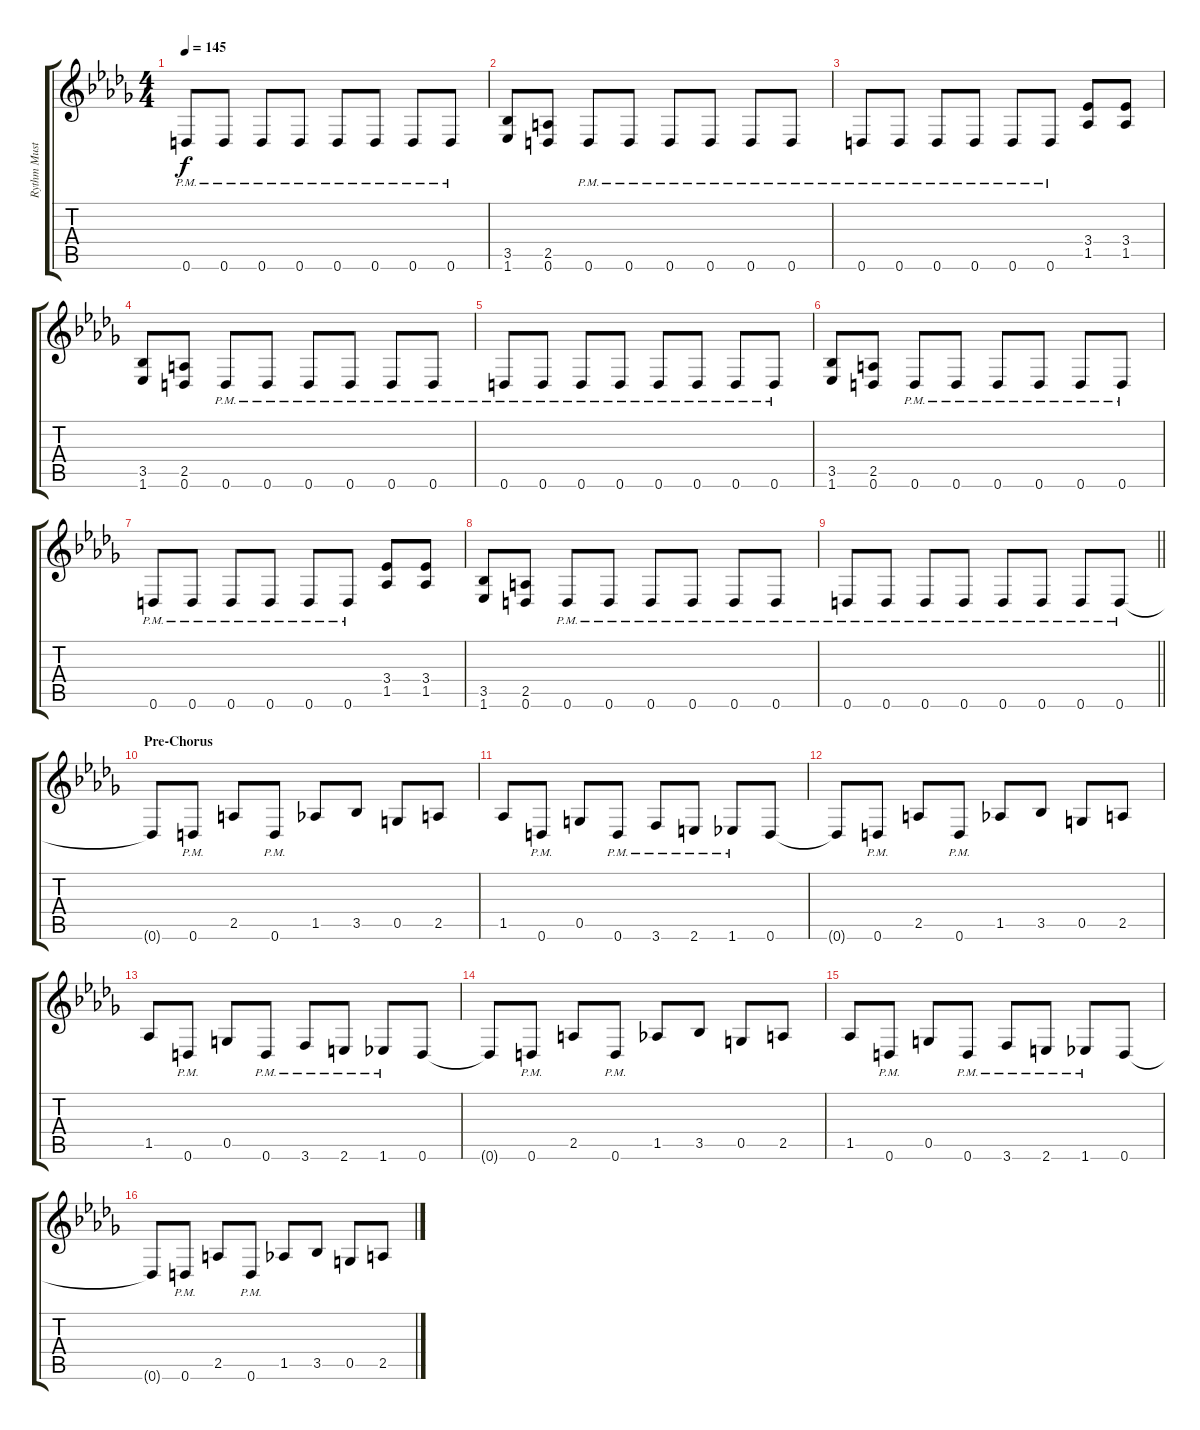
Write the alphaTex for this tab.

\track ("Rythm Mustaine" "Rythm Must") {instrument distortionguitar}
\staff {score tabs}
\tuning (D4 A3 F3 C3 G2 D2) {hide}
\ts (4 4)
\tempo 145
\clef g2
\ks db
0.6{pm}.8{dy f} 0.6{pm}.8 0.6{pm}.8 0.6{pm}.8 0.6{pm}.8 0.6{pm}.8 0.6{pm}.8 0.6{pm}.8 |
(3.5 1.6).8 (2.5 0.6).8 0.6{pm}.8 0.6{pm}.8 0.6{pm}.8 0.6{pm}.8 0.6{pm}.8 0.6{pm}.8 |
0.6{pm}.8 0.6{pm}.8 0.6{pm}.8 0.6{pm}.8 0.6{pm}.8 0.6{pm}.8 (3.4 1.5).8 (3.4 1.5).8 |
(3.5 1.6).8 (2.5 0.6).8 0.6{pm}.8 0.6{pm}.8 0.6{pm}.8 0.6{pm}.8 0.6{pm}.8 0.6{pm}.8 |
0.6{pm}.8 0.6{pm}.8 0.6{pm}.8 0.6{pm}.8 0.6{pm}.8 0.6{pm}.8 0.6{pm}.8 0.6{pm}.8 |
(3.5 1.6).8 (2.5 0.6).8 0.6{pm}.8 0.6{pm}.8 0.6{pm}.8 0.6{pm}.8 0.6{pm}.8 0.6{pm}.8 |
0.6{pm}.8 0.6{pm}.8 0.6{pm}.8 0.6{pm}.8 0.6{pm}.8 0.6{pm}.8 (3.4 1.5).8 (3.4 1.5).8 |
(3.5 1.6).8 (2.5 0.6).8 0.6{pm}.8 0.6{pm}.8 0.6{pm}.8 0.6{pm}.8 0.6{pm}.8 0.6{pm}.8 |
\barLineRight lightlight
0.6{pm}.8 0.6{pm}.8 0.6{pm}.8 0.6{pm}.8 0.6{pm}.8 0.6{pm}.8 0.6{pm}.8 0.6{pm}.8 |
\section ("" "Pre-Chorus")
0.6{t}.8 0.6{pm}.8 2.5.8 0.6{pm}.8 1.5.8 3.5.8 0.5.8 2.5.8 |
1.5.8 0.6{pm}.8 0.5.8 0.6{pm}.8 3.6{pm}.8 2.6{pm}.8 1.6{pm}.8 0.6.8 |
0.6{t}.8 0.6{pm}.8 2.5.8 0.6{pm}.8 1.5.8 3.5.8 0.5.8 2.5.8 |
1.5.8 0.6{pm}.8 0.5.8 0.6{pm}.8 3.6{pm}.8 2.6{pm}.8 1.6{pm}.8 0.6.8 |
0.6{t}.8 0.6{pm}.8 2.5.8 0.6{pm}.8 1.5.8 3.5.8 0.5.8 2.5.8 |
1.5.8 0.6{pm}.8 0.5.8 0.6{pm}.8 3.6{pm}.8 2.6{pm}.8 1.6{pm}.8 0.6.8 |
0.6{t}.8 0.6{pm}.8 2.5.8 0.6{pm}.8 1.5.8 3.5.8 0.5.8 2.5.8
